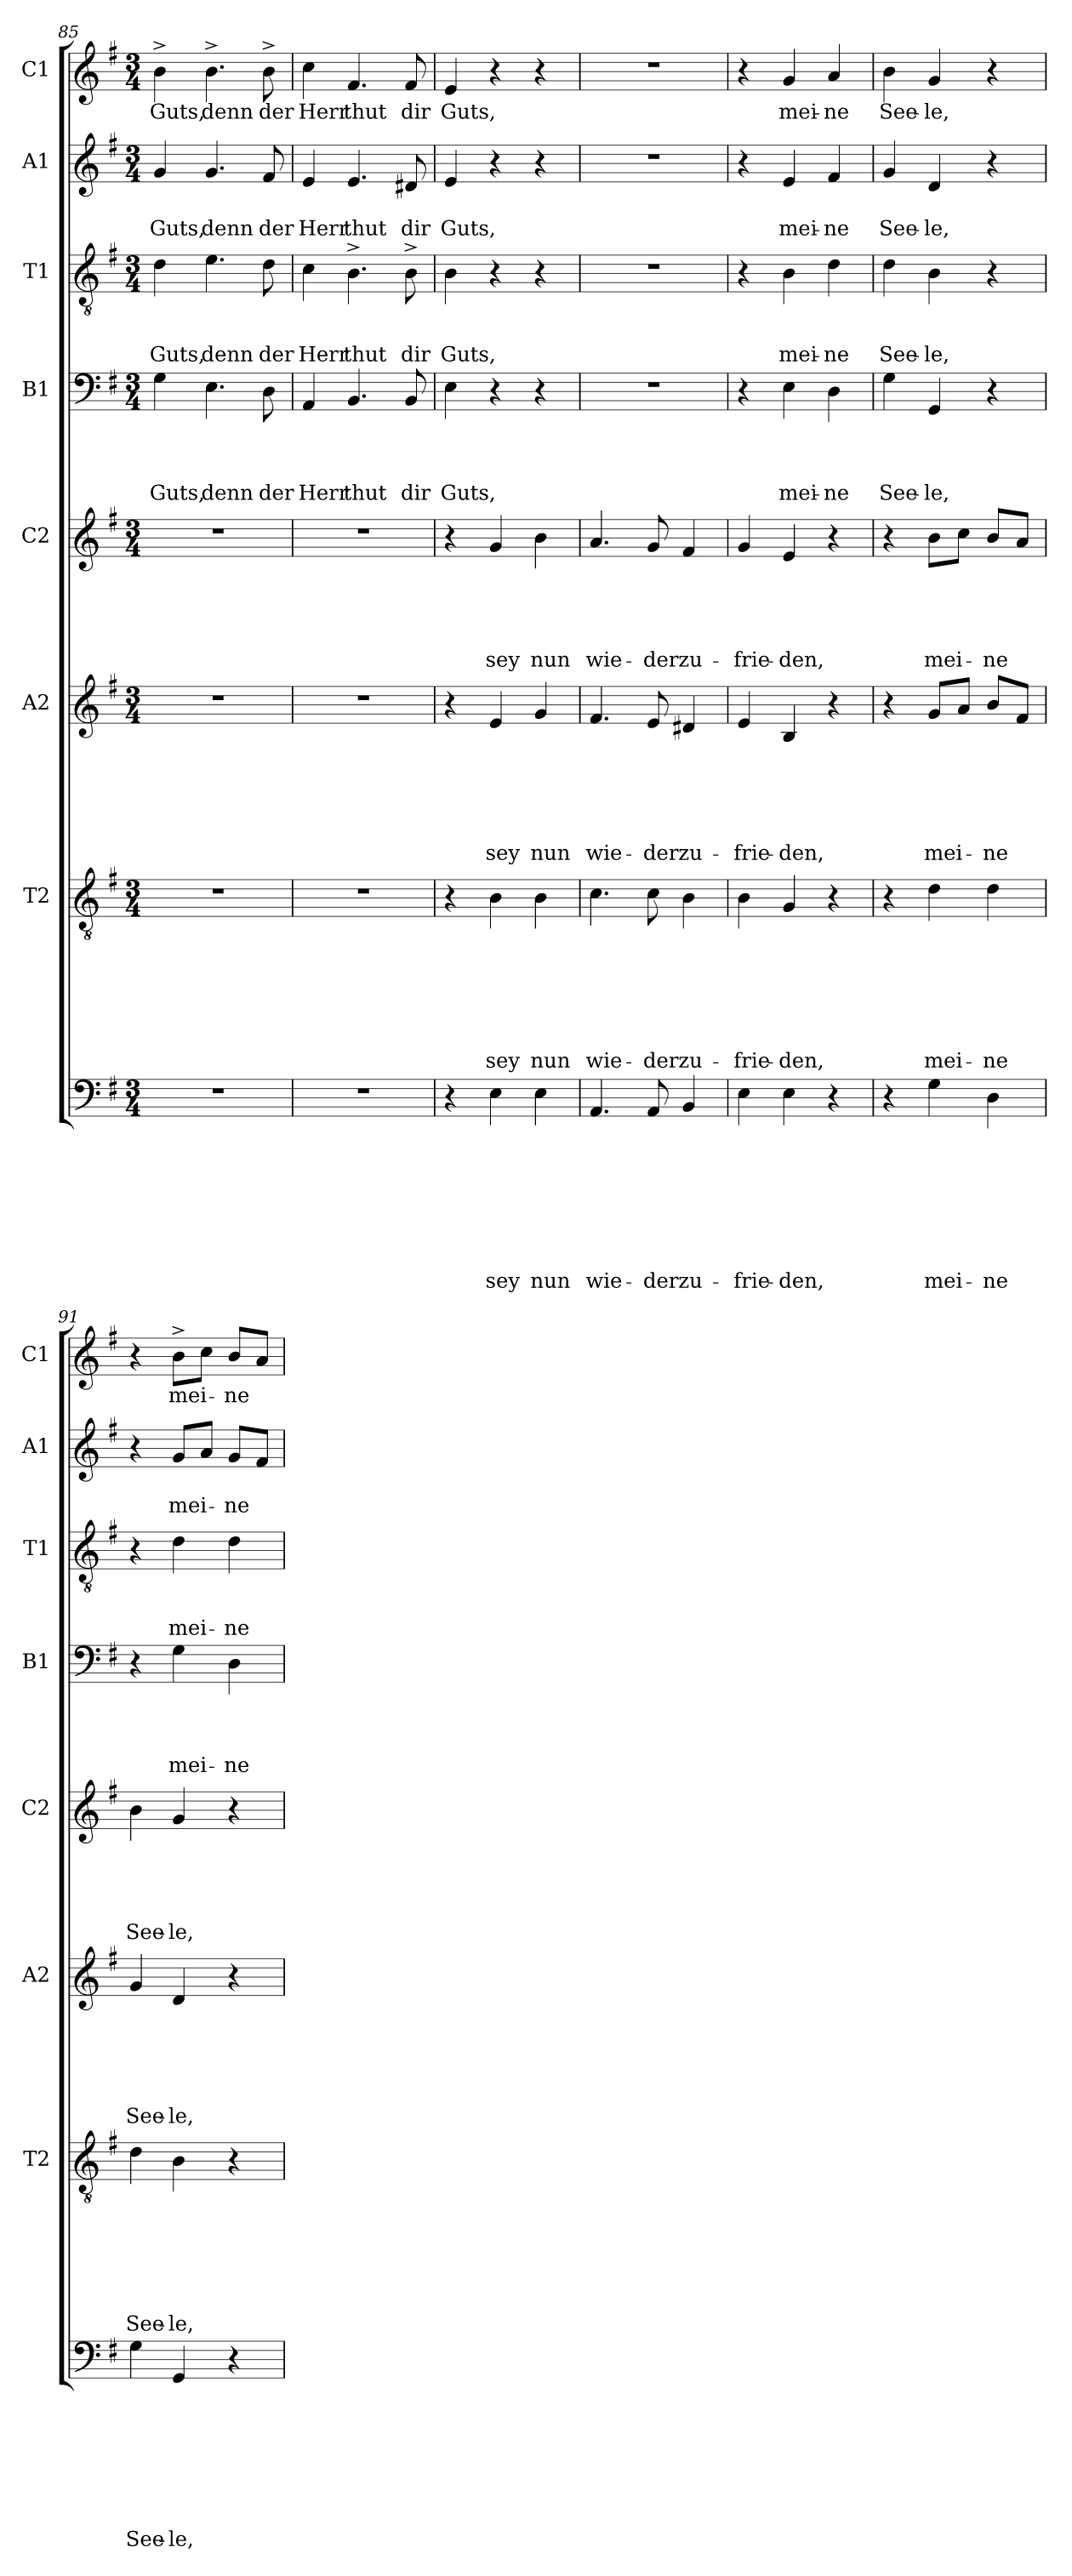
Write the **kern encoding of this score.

**kern	**text	**text	**text	**text	**text	**text	**text	**text	**kern	**text	**text	**text	**text	**text	**text	**text	**kern	**text	**text	**text	**text	**text	**text	**kern	**text	**text	**text	**text	**text	**kern	**text	**text	**text	**text	**kern	**text	**text	**text	**kern	**text	**text	**kern	**text
*part8	*part8	*part8	*part8	*part8	*part8	*part8	*part8	*part8	*part7	*part7	*part7	*part7	*part7	*part7	*part7	*part7	*part6	*part6	*part6	*part6	*part6	*part6	*part6	*part5	*part5	*part5	*part5	*part5	*part5	*part4	*part4	*part4	*part4	*part4	*part3	*part3	*part3	*part3	*part2	*part2	*part2	*part1	*part1
*staff8	*staff8	*staff8	*staff8	*staff8	*staff8	*staff8	*staff8	*staff8	*staff7	*staff7	*staff7	*staff7	*staff7	*staff7	*staff7	*staff7	*staff6	*staff6	*staff6	*staff6	*staff6	*staff6	*staff6	*staff5	*staff5	*staff5	*staff5	*staff5	*staff5	*staff4	*staff4	*staff4	*staff4	*staff4	*staff3	*staff3	*staff3	*staff3	*staff2	*staff2	*staff2	*staff1	*staff1
*	*	*	*	*	*	*	*	*	*I"T2	*	*	*	*	*	*	*	*I"A2	*	*	*	*	*	*	*I"C2	*	*	*	*	*	*I"B1	*	*	*	*	*I"T1	*	*	*	*I"A1	*	*	*I"C1	*
*	*	*	*	*	*	*	*	*	*I'T2	*	*	*	*	*	*	*	*I'A2	*	*	*	*	*	*	*I'C2	*	*	*	*	*	*I'B1	*	*	*	*	*I'T1	*	*	*	*I'A1	*	*	*I'C1	*
*clefF4	*	*	*	*	*	*	*	*	*clefGv2	*	*	*	*	*	*	*	*clefG2	*	*	*	*	*	*	*clefG2	*	*	*	*	*	*clefF4	*	*	*	*	*clefGv2	*	*	*	*clefG2	*	*	*clefG2	*
*k[f#]	*	*	*	*	*	*	*	*	*k[f#]	*	*	*	*	*	*	*	*k[f#]	*	*	*	*	*	*	*k[f#]	*	*	*	*	*	*k[f#]	*	*	*	*	*k[f#]	*	*	*	*k[f#]	*	*	*k[f#]	*
*G:	*	*	*	*	*	*	*	*	*G:	*	*	*	*	*	*	*	*G:	*	*	*	*	*	*	*G:	*	*	*	*	*	*G:	*	*	*	*	*G:	*	*	*	*G:	*	*	*G:	*
*M3/4	*	*	*	*	*	*	*	*	*M3/4	*	*	*	*	*	*	*	*M3/4	*	*	*	*	*	*	*M3/4	*	*	*	*	*	*M3/4	*	*	*	*	*M3/4	*	*	*	*M3/4	*	*	*M3/4	*
=85	=85	=85	=85	=85	=85	=85	=85	=85	=85	=85	=85	=85	=85	=85	=85	=85	=85	=85	=85	=85	=85	=85	=85	=85	=85	=85	=85	=85	=85	=85	=85	=85	=85	=85	=85	=85	=85	=85	=85	=85	=85	=85	=85
!LO:N:vis=1	!	!	!	!	!	!	!	!	!LO:N:vis=1	!	!	!	!	!	!	!	!LO:N:vis=1	!	!	!	!	!	!	!LO:N:vis=1	!	!	!	!	!	!	!	!	!	!LO:LY:b	!	!	!	!LO:LY:b	!	!	!LO:LY:b	!	!LO:LY:b
2.r	.	.	.	.	.	.	.	.	2.r	.	.	.	.	.	.	.	2.r	.	.	.	.	.	.	2.r	.	.	.	.	.	4G\	.	.	.	Guts,	4d\	.	.	Guts,	4g/	.	Guts,	4b^>\	Guts,
!	!	!	!	!	!	!	!	!	!	!	!	!	!	!	!	!	!	!	!	!	!	!	!	!	!	!	!	!	!	!	!	!	!	!LO:LY:b	!	!	!	!LO:LY:b	!	!	!LO:LY:b	!	!LO:LY:b
.	.	.	.	.	.	.	.	.	.	.	.	.	.	.	.	.	.	.	.	.	.	.	.	.	.	.	.	.	.	4.E\	.	.	.	denn	4.e\	.	.	denn	4.g/	.	denn	4.b^>\	denn
!	!	!	!	!	!	!	!	!	!	!	!	!	!	!	!	!	!	!	!	!	!	!	!	!	!	!	!	!	!	!	!	!	!	!LO:LY:b	!	!	!	!LO:LY:b	!	!	!LO:LY:b	!	!LO:LY:b
.	.	.	.	.	.	.	.	.	.	.	.	.	.	.	.	.	.	.	.	.	.	.	.	.	.	.	.	.	.	8D\	.	.	.	der	8d\	.	.	der	8f#/	.	der	8b^>\	der
=86	=86	=86	=86	=86	=86	=86	=86	=86	=86	=86	=86	=86	=86	=86	=86	=86	=86	=86	=86	=86	=86	=86	=86	=86	=86	=86	=86	=86	=86	=86	=86	=86	=86	=86	=86	=86	=86	=86	=86	=86	=86	=86	=86
!LO:N:vis=1	!	!	!	!	!	!	!	!	!LO:N:vis=1	!	!	!	!	!	!	!	!LO:N:vis=1	!	!	!	!	!	!	!LO:N:vis=1	!	!	!	!	!	!	!	!	!	!LO:LY:b	!	!	!	!LO:LY:b	!	!	!LO:LY:b	!	!LO:LY:b
2.r	.	.	.	.	.	.	.	.	2.r	.	.	.	.	.	.	.	2.r	.	.	.	.	.	.	2.r	.	.	.	.	.	4AA/	.	.	.	Herr	4c\	.	.	Herr	4e/	.	Herr	4cc\	Herr
!	!	!	!	!	!	!	!	!	!	!	!	!	!	!	!	!	!	!	!	!	!	!	!	!	!	!	!	!	!	!	!	!	!	!LO:LY:b	!	!	!	!LO:LY:b	!	!	!LO:LY:b	!	!LO:LY:b
.	.	.	.	.	.	.	.	.	.	.	.	.	.	.	.	.	.	.	.	.	.	.	.	.	.	.	.	.	.	4.BB/	.	.	.	thut	4.B^>\	.	.	thut	4.e/	.	thut	4.f#/	thut
!	!	!	!	!	!	!	!	!	!	!	!	!	!	!	!	!	!	!	!	!	!	!	!	!	!	!	!	!	!	!	!	!	!	!LO:LY:b	!	!	!	!LO:LY:b	!	!	!LO:LY:b	!	!LO:LY:b
.	.	.	.	.	.	.	.	.	.	.	.	.	.	.	.	.	.	.	.	.	.	.	.	.	.	.	.	.	.	8BB/	.	.	.	dir	8B^>\	.	.	dir	8d#X/	.	dir	8f#/	dir
=87	=87	=87	=87	=87	=87	=87	=87	=87	=87	=87	=87	=87	=87	=87	=87	=87	=87	=87	=87	=87	=87	=87	=87	=87	=87	=87	=87	=87	=87	=87	=87	=87	=87	=87	=87	=87	=87	=87	=87	=87	=87	=87	=87
!	!	!	!	!	!	!	!	!	!	!	!	!	!	!	!	!	!	!	!	!	!	!	!	!	!	!	!	!	!	!	!	!	!	!LO:LY:b	!	!	!	!LO:LY:b	!	!	!LO:LY:b	!	!LO:LY:b
4r	.	.	.	.	.	.	.	.	4r	.	.	.	.	.	.	.	4r	.	.	.	.	.	.	4r	.	.	.	.	.	4E\	.	.	.	Guts,	4B\	.	.	Guts,	4e/	.	Guts,	4e/	Guts,
!	!	!	!	!	!	!	!	!LO:LY:b	!	!	!	!	!	!	!	!LO:LY:b	!	!	!	!	!	!	!LO:LY:b	!	!	!	!	!	!LO:LY:b	!	!	!	!	!	!	!	!	!	!	!	!	!	!
4E\	.	.	.	.	.	.	.	sey	4B\	.	.	.	.	.	.	sey	4e/	.	.	.	.	.	sey	4g/	.	.	.	.	sey	4r	.	.	.	.	4r	.	.	.	4r	.	.	4r	.
!	!	!	!	!	!	!	!	!LO:LY:b	!	!	!	!	!	!	!	!LO:LY:b	!	!	!	!	!	!	!LO:LY:b	!	!	!	!	!	!LO:LY:b	!	!	!	!	!	!	!	!	!	!	!	!	!	!
4E\	.	.	.	.	.	.	.	nun	4B\	.	.	.	.	.	.	nun	4g/	.	.	.	.	.	nun	4b\	.	.	.	.	nun	4r	.	.	.	.	4r	.	.	.	4r	.	.	4r	.
=88	=88	=88	=88	=88	=88	=88	=88	=88	=88	=88	=88	=88	=88	=88	=88	=88	=88	=88	=88	=88	=88	=88	=88	=88	=88	=88	=88	=88	=88	=88	=88	=88	=88	=88	=88	=88	=88	=88	=88	=88	=88	=88	=88
!	!	!	!	!	!	!	!	!LO:LY:b	!	!	!	!	!	!	!	!LO:LY:b	!	!	!	!	!	!	!LO:LY:b	!	!	!	!	!	!LO:LY:b	!LO:N:vis=1	!	!	!	!	!LO:N:vis=1	!	!	!	!LO:N:vis=1	!	!	!LO:N:vis=1	!
4.AA/	.	.	.	.	.	.	.	wie-	4.c\	.	.	.	.	.	.	wie-	4.f#/	.	.	.	.	.	wie-	4.a/	.	.	.	.	wie-	2.r	.	.	.	.	2.r	.	.	.	2.r	.	.	2.r	.
!	!	!	!	!	!	!	!	!LO:LY:b	!	!	!	!	!	!	!	!LO:LY:b	!	!	!	!	!	!	!LO:LY:b	!	!	!	!	!	!LO:LY:b	!	!	!	!	!	!	!	!	!	!	!	!	!	!
8AA/	.	.	.	.	.	.	.	-der	8c\	.	.	.	.	.	.	-der	8e/	.	.	.	.	.	-der	8g/	.	.	.	.	-der	.	.	.	.	.	.	.	.	.	.	.	.	.	.
!	!	!	!	!	!	!	!	!LO:LY:b	!	!	!	!	!	!	!	!LO:LY:b	!	!	!	!	!	!	!LO:LY:b	!	!	!	!	!	!LO:LY:b	!	!	!	!	!	!	!	!	!	!	!	!	!	!
4BB/	.	.	.	.	.	.	.	zu-	4B\	.	.	.	.	.	.	zu-	4d#X/	.	.	.	.	.	zu-	4f#/	.	.	.	.	zu-	.	.	.	.	.	.	.	.	.	.	.	.	.	.
=89	=89	=89	=89	=89	=89	=89	=89	=89	=89	=89	=89	=89	=89	=89	=89	=89	=89	=89	=89	=89	=89	=89	=89	=89	=89	=89	=89	=89	=89	=89	=89	=89	=89	=89	=89	=89	=89	=89	=89	=89	=89	=89	=89
!	!	!	!	!	!	!	!	!LO:LY:b	!	!	!	!	!	!	!	!LO:LY:b	!	!	!	!	!	!	!LO:LY:b	!	!	!	!	!	!LO:LY:b	!	!	!	!	!	!	!	!	!	!	!	!	!	!
4E\	.	.	.	.	.	.	.	-frie-	4B\	.	.	.	.	.	.	-frie-	4e/	.	.	.	.	.	-frie-	4g/	.	.	.	.	-frie-	4r	.	.	.	.	4r	.	.	.	4r	.	.	4r	.
!	!	!	!	!	!	!	!	!LO:LY:b:rj	!	!	!	!	!	!	!	!LO:LY:b:rj	!	!	!	!	!	!	!LO:LY:b:rj	!	!	!	!	!	!LO:LY:b:rj	!	!	!	!	!LO:LY:b	!	!	!	!LO:LY:b	!	!	!LO:LY:b	!	!LO:LY:b
4E\	.	.	.	.	.	.	.	-den,	4G/	.	.	.	.	.	.	-den,	4B/	.	.	.	.	.	-den,	4e/	.	.	.	.	-den,	4E\	.	.	.	mei-	4B\	.	.	mei-	4e/	.	mei-	4g/	mei-
!	!	!	!	!	!	!	!	!	!	!	!	!	!	!	!	!	!	!	!	!	!	!	!	!	!	!	!	!	!	!	!	!	!	!LO:LY:b	!	!	!	!LO:LY:b	!	!	!LO:LY:b	!	!LO:LY:b
4r	.	.	.	.	.	.	.	.	4r	.	.	.	.	.	.	.	4r	.	.	.	.	.	.	4r	.	.	.	.	.	4D\	.	.	.	-ne	4d\	.	.	-ne	4f#/	.	-ne	4a/	-ne
=90	=90	=90	=90	=90	=90	=90	=90	=90	=90	=90	=90	=90	=90	=90	=90	=90	=90	=90	=90	=90	=90	=90	=90	=90	=90	=90	=90	=90	=90	=90	=90	=90	=90	=90	=90	=90	=90	=90	=90	=90	=90	=90	=90
!	!	!	!	!	!	!	!	!	!	!	!	!	!	!	!	!	!	!	!	!	!	!	!	!	!	!	!	!	!	!	!	!	!	!LO:LY:b	!	!	!	!LO:LY:b	!	!	!LO:LY:b	!	!LO:LY:b
4r	.	.	.	.	.	.	.	.	4r	.	.	.	.	.	.	.	4r	.	.	.	.	.	.	4r	.	.	.	.	.	4G\	.	.	.	See-	4d\	.	.	See-	4g/	.	See-	4b\	See-
!	!	!	!	!	!	!	!	!LO:LY:b	!	!	!	!	!	!	!	!LO:LY:b	!	!	!	!	!	!	!LO:LY:b	!	!	!	!	!	!LO:LY:b	!	!	!	!	!LO:LY:b:rj	!	!	!	!LO:LY:b:rj	!	!	!LO:LY:b:rj	!	!LO:LY:b:rj
4G\	.	.	.	.	.	.	.	mei-	4d\	.	.	.	.	.	.	mei-	8g/L	.	.	.	.	.	mei-	8b\L	.	.	.	.	mei-	4GG/	.	.	.	-le,	4B\	.	.	-le,	4d/	.	-le,	4g/	-le,
.	.	.	.	.	.	.	.	.	.	.	.	.	.	.	.	.	8a/J	.	.	.	.	.	.	8cc\J	.	.	.	.	.	.	.	.	.	.	.	.	.	.	.	.	.	.	.
!	!	!	!	!	!	!	!	!LO:LY:b	!	!	!	!	!	!	!	!LO:LY:b	!	!	!	!	!	!	!LO:LY:b	!	!	!	!	!	!LO:LY:b	!	!	!	!	!	!	!	!	!	!	!	!	!	!
4D\	.	.	.	.	.	.	.	-ne	4d\	.	.	.	.	.	.	-ne	8b/L	.	.	.	.	.	-ne	8b/L	.	.	.	.	-ne	4r	.	.	.	.	4r	.	.	.	4r	.	.	4r	.
.	.	.	.	.	.	.	.	.	.	.	.	.	.	.	.	.	8f#/J	.	.	.	.	.	.	8a/J	.	.	.	.	.	.	.	.	.	.	.	.	.	.	.	.	.	.	.
!!LO:PB:g=z
=91	=91	=91	=91	=91	=91	=91	=91	=91	=91	=91	=91	=91	=91	=91	=91	=91	=91	=91	=91	=91	=91	=91	=91	=91	=91	=91	=91	=91	=91	=91	=91	=91	=91	=91	=91	=91	=91	=91	=91	=91	=91	=91	=91
!	!	!	!	!	!	!	!	!LO:LY:b	!	!	!	!	!	!	!	!LO:LY:b	!	!	!	!	!	!	!LO:LY:b	!	!	!	!	!	!LO:LY:b	!	!	!	!	!	!	!	!	!	!	!	!	!	!
4G\	.	.	.	.	.	.	.	See-	4d\	.	.	.	.	.	.	See-	4g/	.	.	.	.	.	See-	4b\	.	.	.	.	See-	4r	.	.	.	.	4r	.	.	.	4r	.	.	4r	.
!	!	!	!	!	!	!	!	!LO:LY:b:rj	!	!	!	!	!	!	!	!LO:LY:b:rj	!	!	!	!	!	!	!LO:LY:b:rj	!	!	!	!	!	!LO:LY:b:rj	!	!	!	!	!LO:LY:b	!	!	!	!LO:LY:b	!	!	!LO:LY:b	!	!LO:LY:b
4GG/	.	.	.	.	.	.	.	-le,	4B\	.	.	.	.	.	.	-le,	4d/	.	.	.	.	.	-le,	4g/	.	.	.	.	-le,	4G\	.	.	.	mei-	4d\	.	.	mei-	8g/L	.	mei-	8b^>\L	mei-
.	.	.	.	.	.	.	.	.	.	.	.	.	.	.	.	.	.	.	.	.	.	.	.	.	.	.	.	.	.	.	.	.	.	.	.	.	.	.	8a/J	.	.	8cc\J	.
!	!	!	!	!	!	!	!	!	!	!	!	!	!	!	!	!	!	!	!	!	!	!	!	!	!	!	!	!	!	!	!	!	!	!LO:LY:b	!	!	!	!LO:LY:b	!	!	!LO:LY:b	!	!LO:LY:b
4r	.	.	.	.	.	.	.	.	4r	.	.	.	.	.	.	.	4r	.	.	.	.	.	.	4r	.	.	.	.	.	4D\	.	.	.	-ne	4d\	.	.	-ne	8g/L	.	-ne	8b/L	-ne
.	.	.	.	.	.	.	.	.	.	.	.	.	.	.	.	.	.	.	.	.	.	.	.	.	.	.	.	.	.	.	.	.	.	.	.	.	.	.	8f#/J	.	.	8a/J	.
=	=	=	=	=	=	=	=	=	=	=	=	=	=	=	=	=	=	=	=	=	=	=	=	=	=	=	=	=	=	=	=	=	=	=	=	=	=	=	=	=	=	=	=
*-	*-	*-	*-	*-	*-	*-	*-	*-	*-	*-	*-	*-	*-	*-	*-	*-	*-	*-	*-	*-	*-	*-	*-	*-	*-	*-	*-	*-	*-	*-	*-	*-	*-	*-	*-	*-	*-	*-	*-	*-	*-	*-	*-
